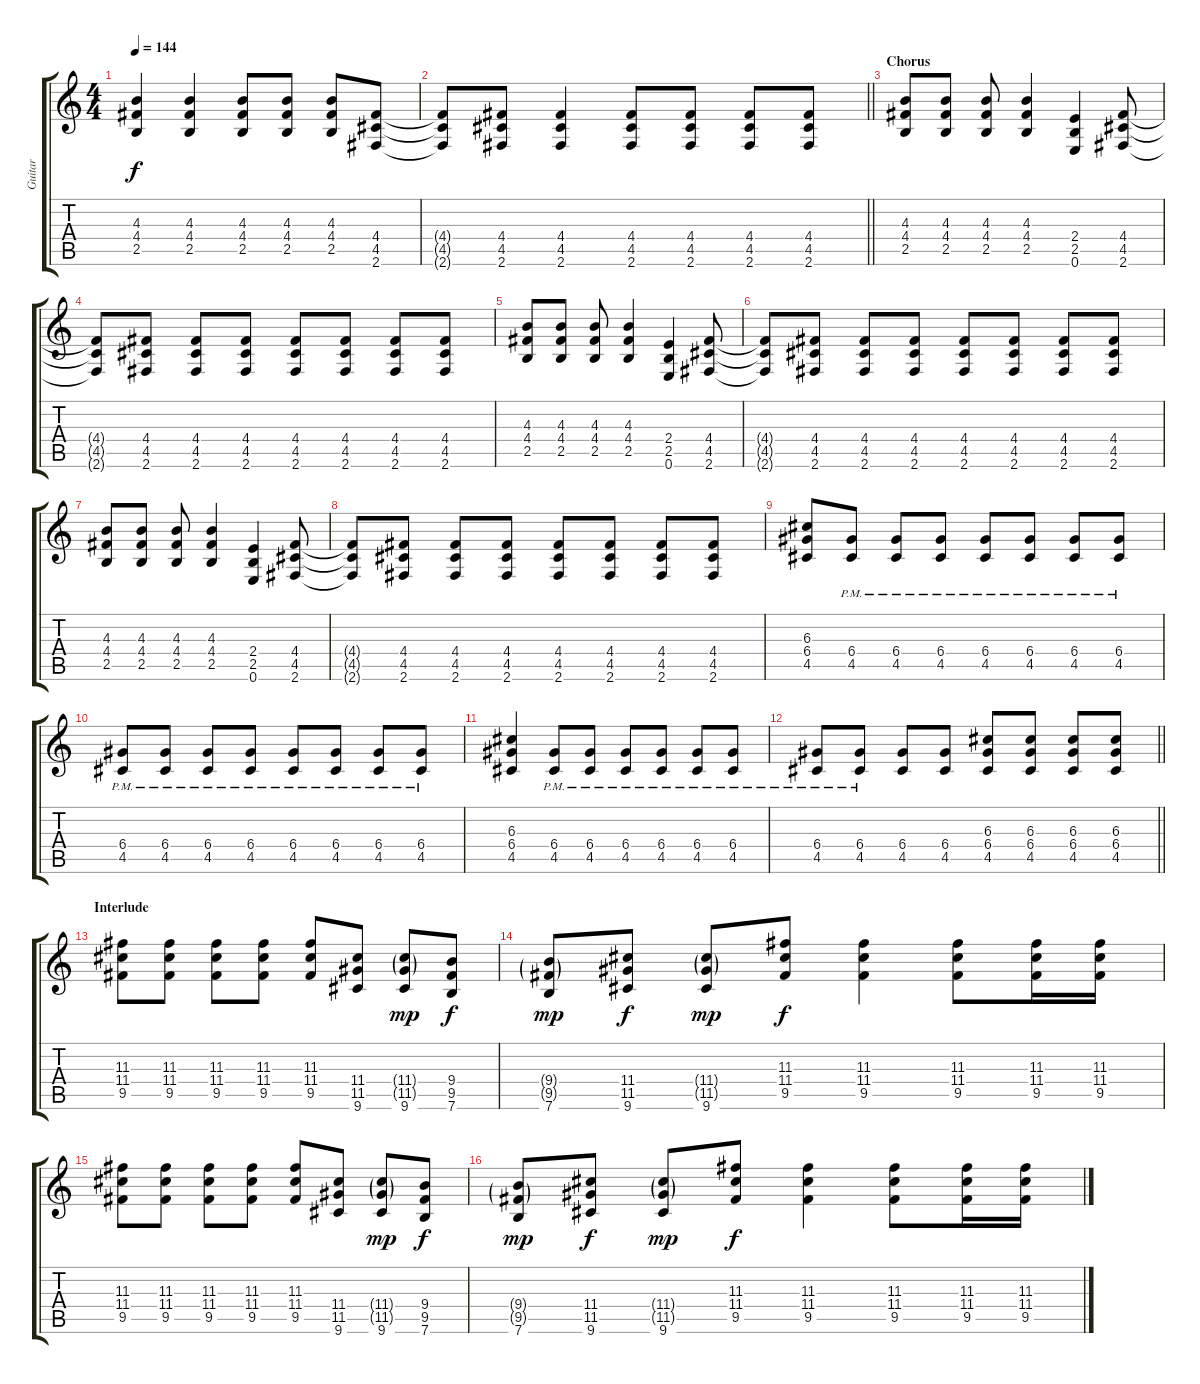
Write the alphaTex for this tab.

\track ("Guitar" "Guitar") {instrument distortionguitar}
\staff {score tabs}
\tuning (E4 B3 G3 D3 A2 E2) {hide}
\ts (4 4)
\tempo 144
\clef g2
\ks c
(4.3 4.4 2.5).4{dy f} (4.3 4.4 2.5).4 (4.3 4.4 2.5).8 (4.3 4.4 2.5).8 (4.3 4.4 2.5).8 (4.4 4.5 2.6).8 |
\barLineRight lightlight
(4.4{t} 4.5{t} 2.6{t}).8 (4.4 4.5 2.6).8 (4.4 4.5 2.6).4 (4.4 4.5 2.6).8 (4.4 4.5 2.6).8 (4.4 4.5 2.6).8 (4.4 4.5 2.6).8 |
\section ("" "Chorus")
(4.3 4.4 2.5).8 (4.3 4.4 2.5).8 (4.3 4.4 2.5).8 (4.3 4.4 2.5).4 (2.4 2.5 0.6).4 (4.4 4.5 2.6).8 |
(4.4{t} 4.5{t} 2.6{t}).8 (4.4 4.5 2.6).8 (4.4 4.5 2.6).8 (4.4 4.5 2.6).8 (4.4 4.5 2.6).8 (4.4 4.5 2.6).8 (4.4 4.5 2.6).8 (4.4 4.5 2.6).8 |
(4.3 4.4 2.5).8 (4.3 4.4 2.5).8 (4.3 4.4 2.5).8 (4.3 4.4 2.5).4 (2.4 2.5 0.6).4 (4.4 4.5 2.6).8 |
(4.4{t} 4.5{t} 2.6{t}).8 (4.4 4.5 2.6).8 (4.4 4.5 2.6).8 (4.4 4.5 2.6).8 (4.4 4.5 2.6).8 (4.4 4.5 2.6).8 (4.4 4.5 2.6).8 (4.4 4.5 2.6).8 |
(4.3 4.4 2.5).8 (4.3 4.4 2.5).8 (4.3 4.4 2.5).8 (4.3 4.4 2.5).4 (2.4 2.5 0.6).4 (4.4 4.5 2.6).8 |
(4.4{t} 4.5{t} 2.6{t}).8 (4.4 4.5 2.6).8 (4.4 4.5 2.6).8 (4.4 4.5 2.6).8 (4.4 4.5 2.6).8 (4.4 4.5 2.6).8 (4.4 4.5 2.6).8 (4.4 4.5 2.6).8 |
(6.3 6.4 4.5).8 (6.4{pm} 4.5{pm}).8 (6.4{pm} 4.5{pm}).8 (6.4{pm} 4.5{pm}).8 (6.4{pm} 4.5{pm}).8 (6.4{pm} 4.5{pm}).8 (6.4{pm} 4.5{pm}).8 (6.4{pm} 4.5{pm}).8 |
(6.4{pm} 4.5{pm}).8 (6.4{pm} 4.5{pm}).8 (6.4{pm} 4.5{pm}).8 (6.4{pm} 4.5{pm}).8 (6.4{pm} 4.5{pm}).8 (6.4{pm} 4.5{pm}).8 (6.4{pm} 4.5{pm}).8 (6.4{pm} 4.5{pm}).8 |
(6.3 6.4 4.5).4 (6.4{pm} 4.5{pm}).8 (6.4{pm} 4.5{pm}).8 (6.4{pm} 4.5{pm}).8 (6.4{pm} 4.5{pm}).8 (6.4{pm} 4.5{pm}).8 (6.4{pm} 4.5{pm}).8 |
\barLineRight lightlight
(6.4{pm} 4.5{pm}).8 (6.4{pm} 4.5).8 (6.4 4.5).8 (6.4 4.5).8 (6.3 6.4 4.5).8 (6.3 6.4 4.5).8 (6.3 6.4 4.5).8 (6.3 6.4 4.5).8 |
\section ("" "Interlude")
(11.3 11.4 9.5).8 (11.3 11.4 9.5).8 (11.3 11.4 9.5).8 (11.3 11.4 9.5).8 (11.3 11.4 9.5).8 (11.4 11.5 9.6).8 (11.4{g} 11.5{g} 9.6).8{dy mp} (9.4 9.5 7.6).8{dy f} |
(9.4{g} 9.5{g} 7.6).8{dy mp} (11.4 11.5 9.6).8{dy f} (11.4{g} 11.5{g} 9.6).8{dy mp} (11.3 11.4 9.5).8{dy f} (11.3 11.4 9.5).4 (11.3 11.4 9.5).8 (11.3 11.4 9.5).16 (11.3 11.4 9.5).16 |
(11.3 11.4 9.5).8 (11.3 11.4 9.5).8 (11.3 11.4 9.5).8 (11.3 11.4 9.5).8 (11.3 11.4 9.5).8 (11.4 11.5 9.6).8 (11.4{g} 11.5{g} 9.6).8{dy mp} (9.4 9.5 7.6).8{dy f} |
(9.4{g} 9.5{g} 7.6).8{dy mp} (11.4 11.5 9.6).8{dy f} (11.4{g} 11.5{g} 9.6).8{dy mp} (11.3 11.4 9.5).8{dy f} (11.3 11.4 9.5).4 (11.3 11.4 9.5).8 (11.3 11.4 9.5).16 (11.3 11.4 9.5).16
